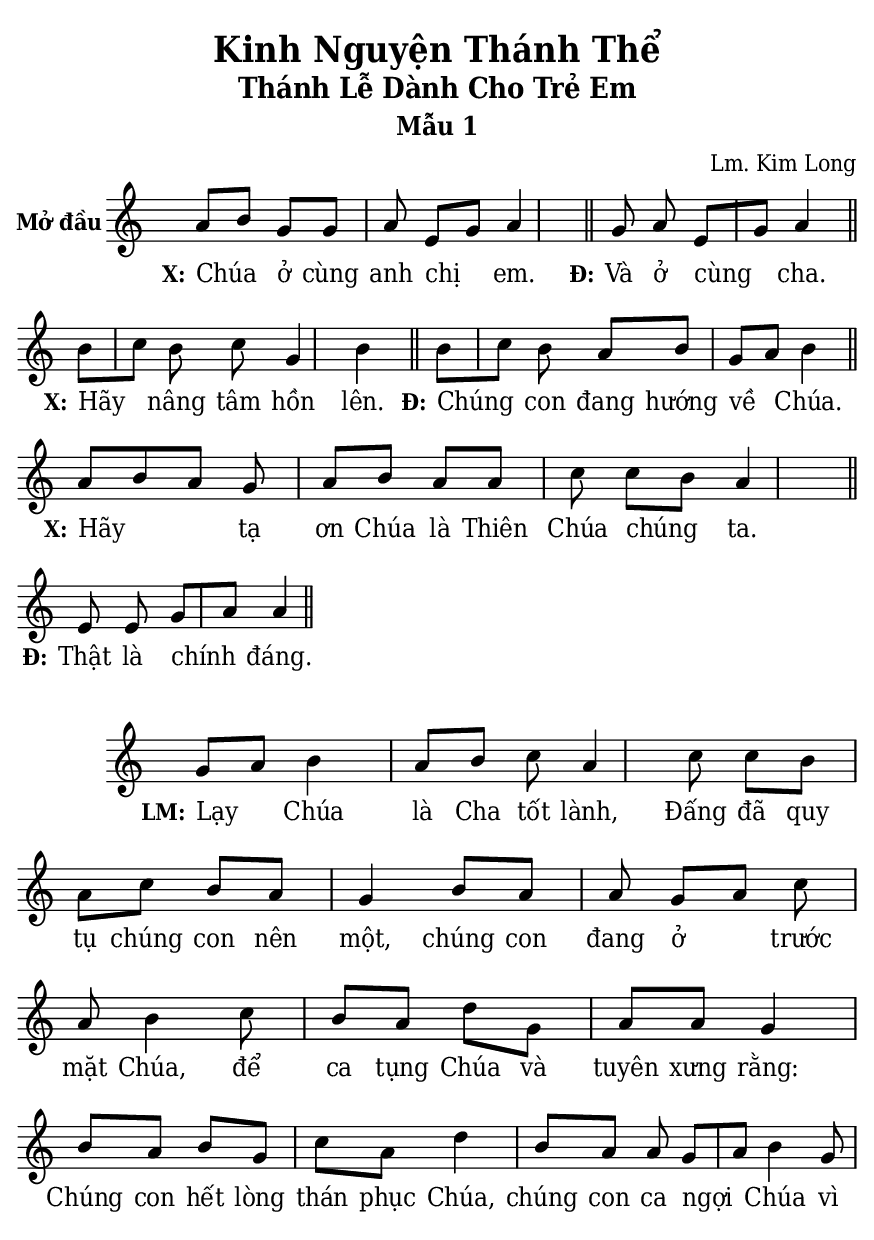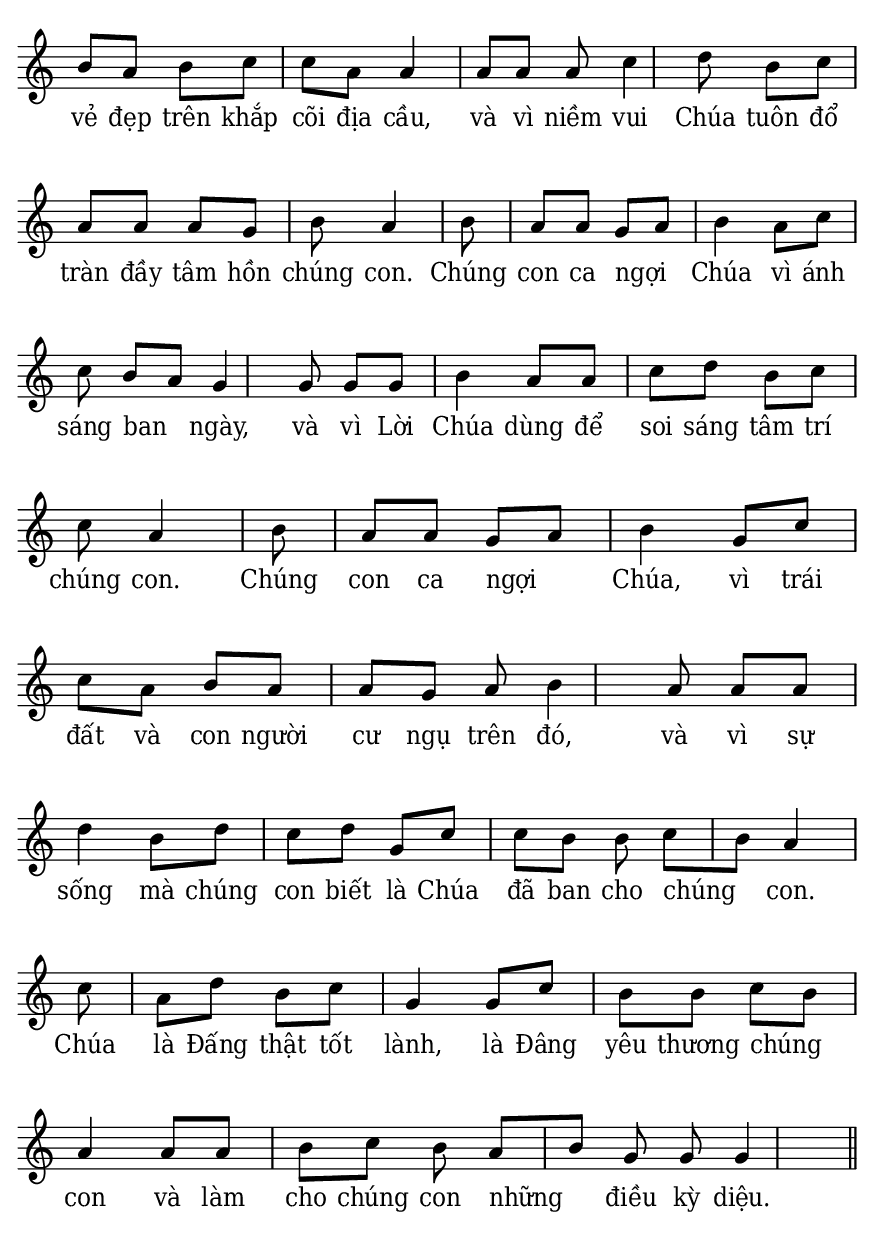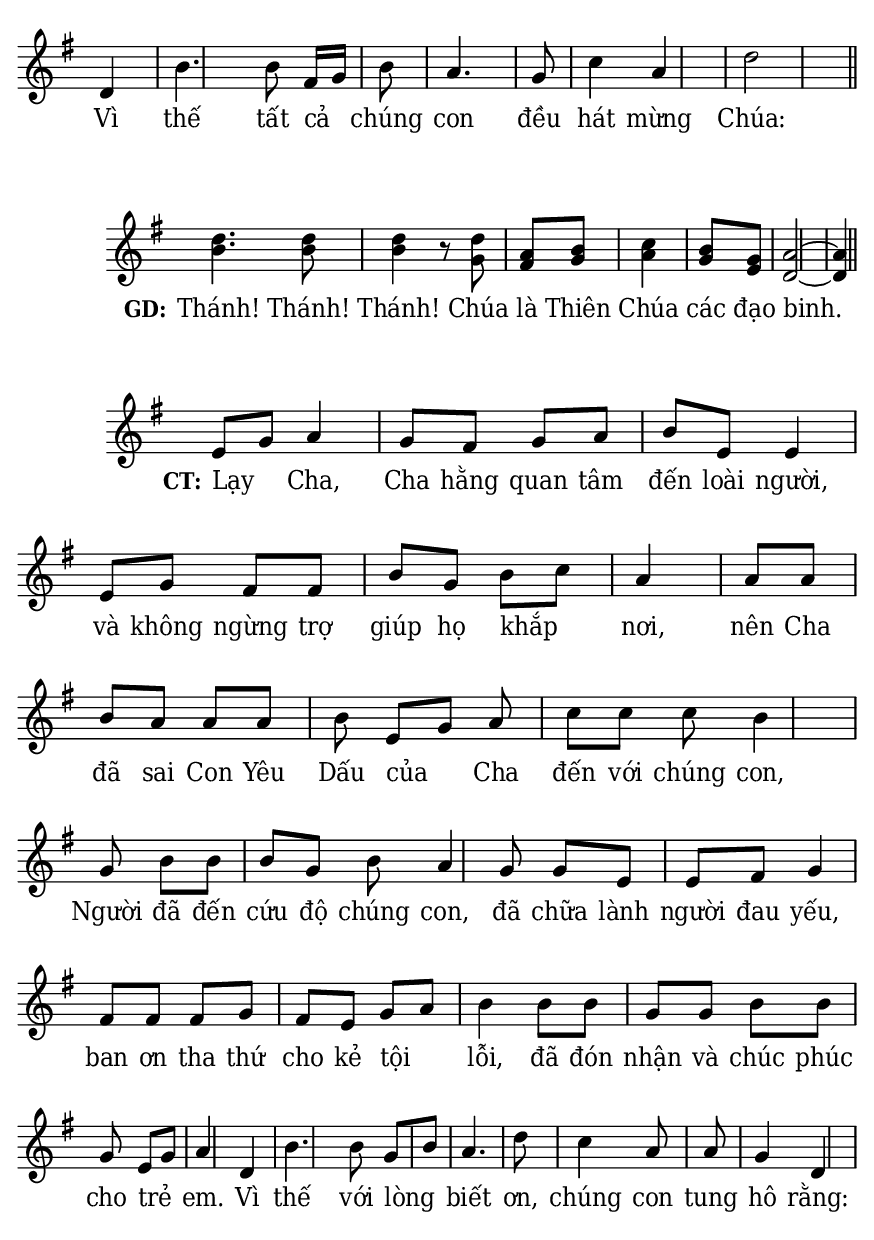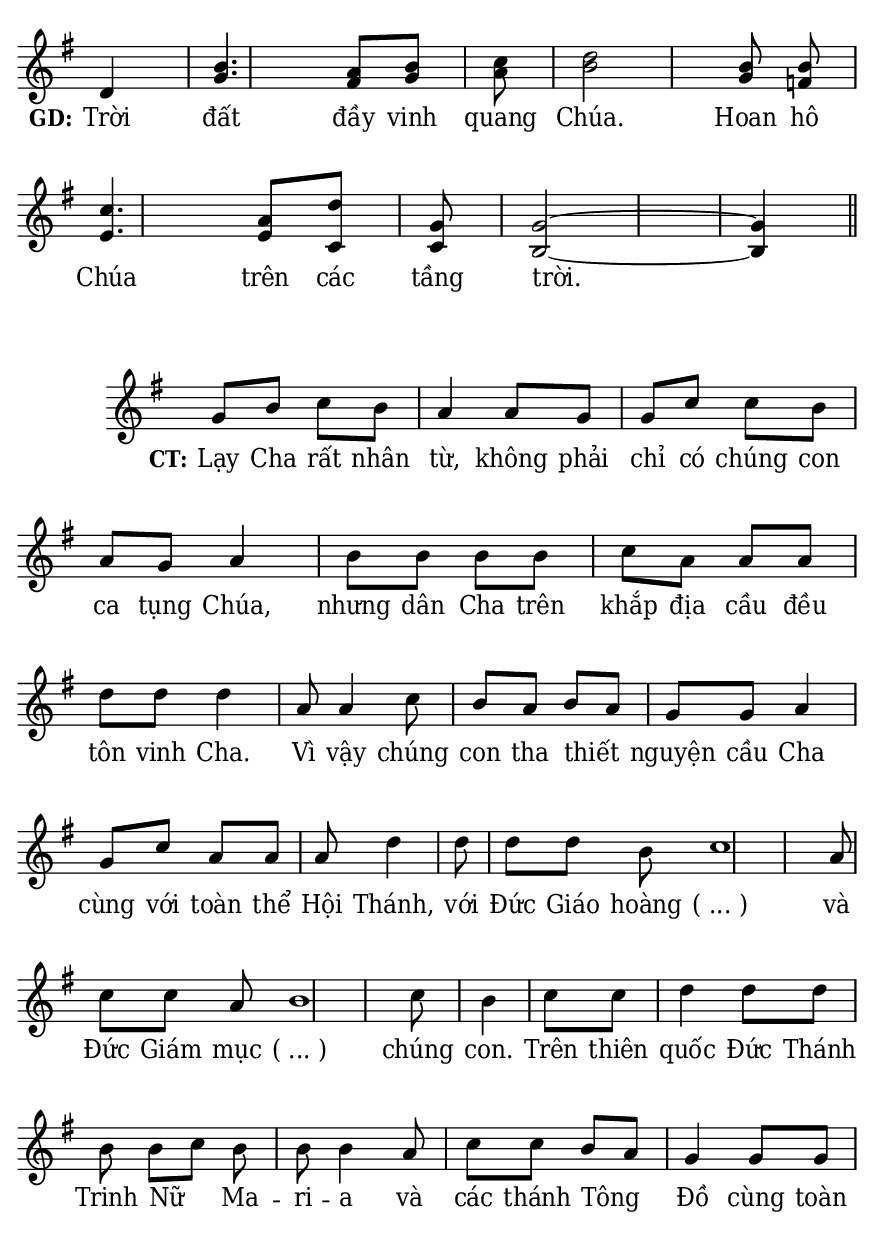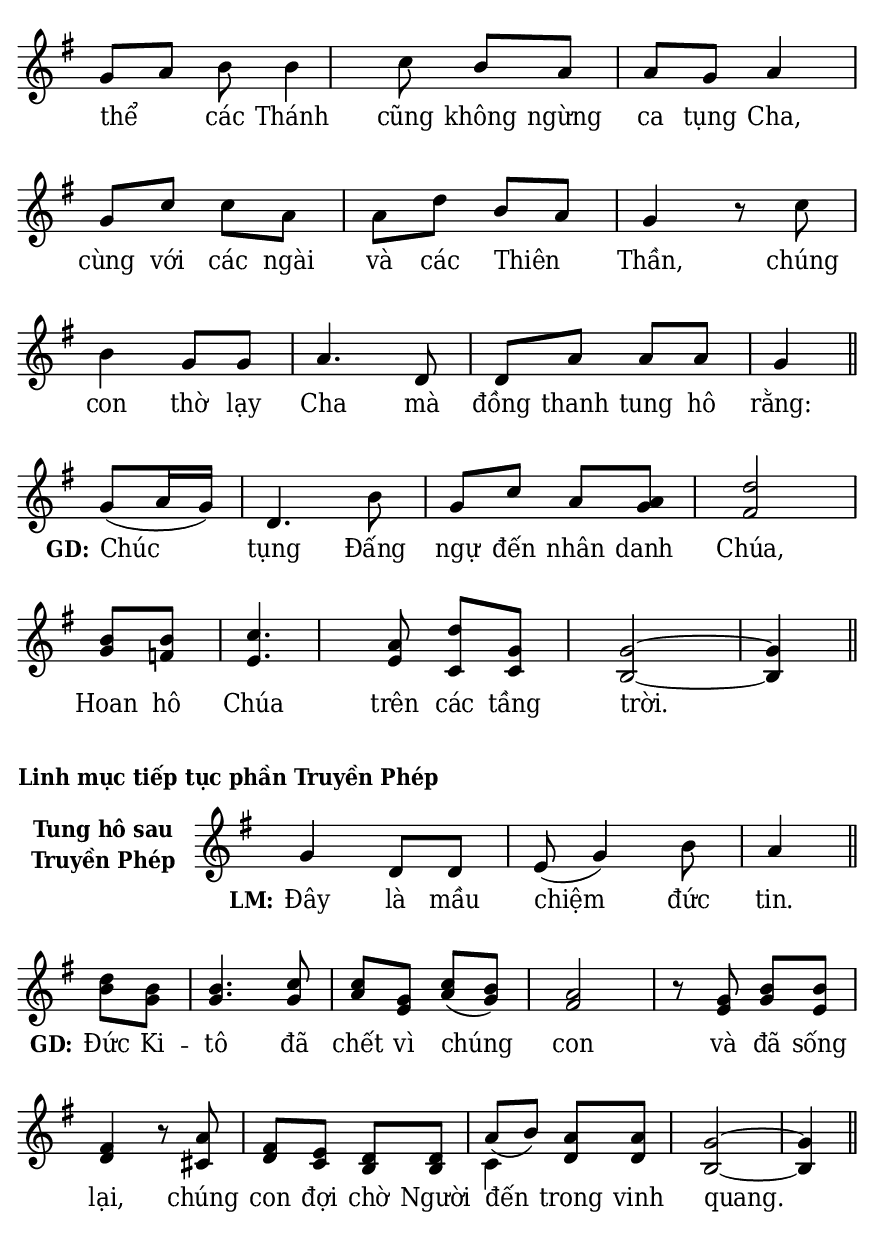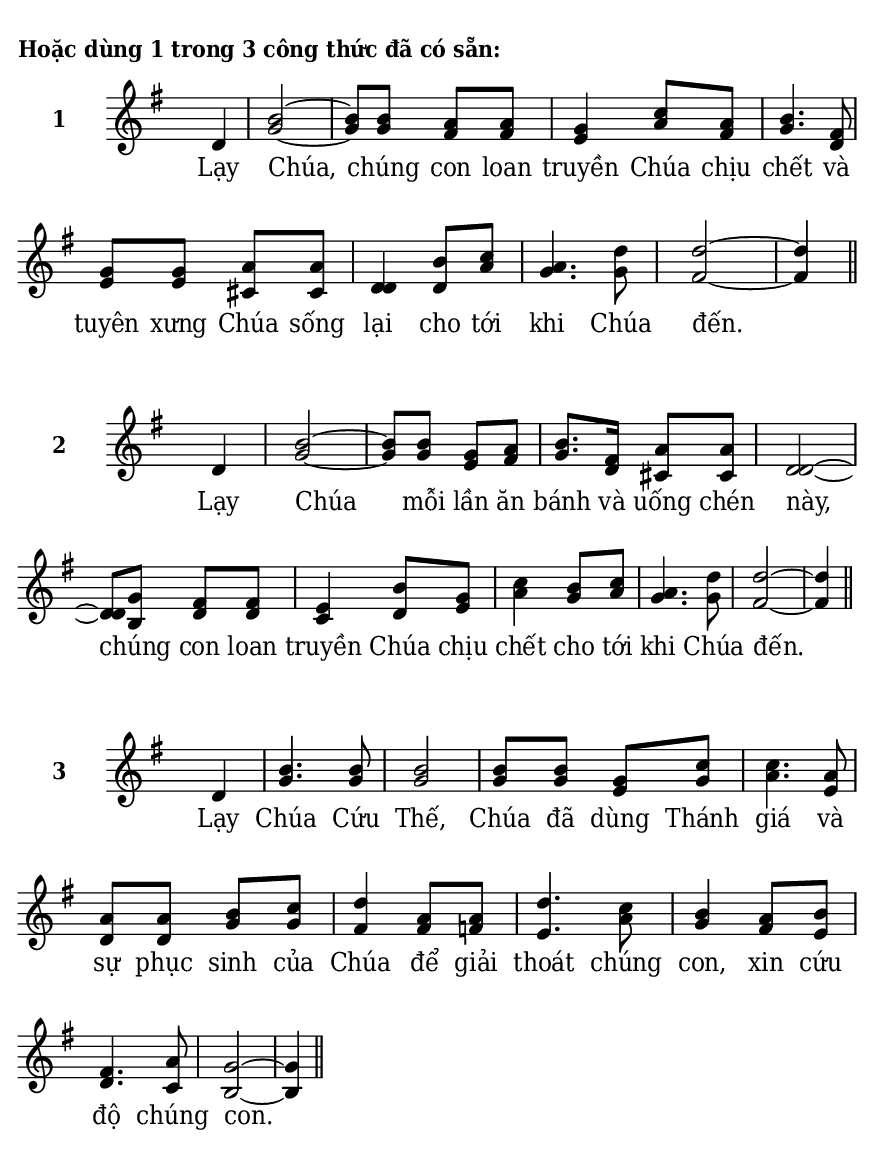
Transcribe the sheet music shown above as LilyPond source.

% Cài đặt chung
\version "2.22.1"
\include "english.ly"

\header {
  title = "Kinh Nguyện Thánh Thể"
  subtitle = \markup { \huge \bold "Thánh Lễ Dành Cho Trẻ Em" }
  subsubtitle = \markup { \large \bold "Mẫu 1" }
  composer = "Lm. Kim Long"
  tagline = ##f
}

% Nhạc
nhacMauMot = \relative c'' {
  \key c \major \time 2/4
  a8 \hide ([b]) g g a e \hide ([g]) a4 \bar "||"
  g8 a e \hide ([g]) a4 \bar "||" \break
  b8 \hide ([c]) b c g4 b \bar "||"
  b8 \hide ([c]) b a b g \hide ([a]) b4 \bar "||" \break
  a8 \hide ([b a]) g a b a a c c \hide ([b]) a4 \bar "||" \break
  e8 e
  \once \override NoteColumn.X-offset = 2 <>
  g \hide ([a]) a4 \bar "||"
}

nhacMauHai = \relative c'' {
  \key c \major \time 2/4
  g8 \hide ([a]) b4 a8 b c a4 c8 c b a c b a g4 b8 a
  a g \hide ([a]) c a b4 c8 b a d g, a a g4 b8 a b
  g c a d4 \bar "|" b8 a a g \hide ([a]) b4 g8 b a b c c a
  a4 a8 a a c4 d8 b c a a a g b a4 \bar "|" b8 a a g \hide ([a])
  b4 a8 c c b \hide ([a]) g4 g8 g g b4 a8 a c d b c c a4 \bar "|"
  b8 a a g \hide ([a]) b4 g8 c c a b a a g a b4 a8 a a
  d4 b8 d c d g, c c b b c \hide ([b]) a4 \bar "|" c8 a d b c g4
  g8 c b b c \hide ([b]) a4 a8 a b c b a \hide ([b]) g g g4 \bar "||" \break
  
  \set Staff.explicitKeySignatureVisibility = #end-of-line-invisible
  \key g \major
  d4 \bar "|" b'4. b8 fs16 \hide ([g]) b8 \bar "|"
  a4. g8 \bar "|"
  c4 a \bar "|"
  d2 \bar "||"
}

nhacMauBa = \relative c'' {
  \key g \major \time 2/4
  <<
    {
      d4. d8 \bar "|"
      d4 r8 d a [b] \bar "|"
      c4 b8 [g] \bar "|"
      a2 ~ \bar "|"
      a4 \bar "||"
    }
    {
      b4. b8
      b4 r8 g fs g
      a4 g8 e
      d2 ~
      d4
    }
  >>
}

nhacMauBon = \relative c' {
  \key g \major \time 2/4
  e8 \hide ([g]) a4 g8 fs g a b e, e4 e8 g fs fs b g b \hide ([c]) a4 \bar "|"
  a8 a b a a a b e, \hide ([g]) a c c c b4 \bar "|" g8 b b b g
  b a4 g8 g e e fs g4 fs8 fs fs g fs e g \hide ([a]) b4 b8 b
  g g b b g e \hide ([g]) \bar "|" a4 d, \bar "|"
  b'4. b8 g \hide ([b]) \bar "|" a4. d8 \bar "|"
  c4 a8 a \bar "|"
  g4 d \bar "|" \break
  
  d4 \bar "|"
  <<
    {
      b'4. a8 b c \bar "|"
      d2 b8 b \bar "|"
      c4. a8 d g, \bar "|"
      g2 ~ \bar "|"
      g4 \bar "||"
    }
    {
      g4. fs8 g a
      b2 g8 f!
      e4. e8 c c
      b2 ~
      b4
    }
  >>
}

nhacMauNam = \relative c'' {
  \key g \major \time 2/4
  g8 b c b a4 a8 g g c c b a g a4 b8 b b
  b c a a a d d d4 \bar "|"
  a8 a4 c8 b a b \hide ([a]) g g a4 g8
  c a a a d4 \bar "|" d8 d d b c1 a8 c c a b1 c8
  b4 \bar "|" c8 c d4 d8 d b b \hide ([c]) b b b4 a8 c c b \hide ([a]) g4
  g8 g g \hide ([a]) b b4 c8 b a a g a4 g8 c c a a
  d b \hide ([a]) \bar "|" g4 r8 c \bar "|" b4 g8 g \bar "|"
  a4. d,8 \bar "|" d8 a' a a \bar "|" g4 \bar "||" \break
  
  g8 ([a16 g]) d4. b'8 \bar "|"
  g [c] a [
  <<
    {
      a] \bar "|"
      d2 b8 [b] \bar "|"
      c4. a8 d [g,] \bar "|"
      g2 ~ \bar "|"
      g4 \bar "||"
    }
    {
      g8
      fs2 g8 f!
      e4. e8 c c
      b2 ~
      b4
    }
  >>
}

nhacMauSau = \relative c'' {
  \key g \major
  \time 2/4
  g4 d8 [d] |
  e (g4) b8 |
  a4 \bar "||" \break
  <<
    {
      d8 b |
      b4. c8 |
      c g c (b) |
      a2 |
      r8 g b b |
      fs4 r8 a |
      fs e d d |
    }
    {
      b'8 g |
      g4. g8 |
      a e a (g) |
      fs2 |
      r8 e g e |
      d4 r8 cs |
      d c b b |
    }
  >>
  \oneVoice
  <<
    {
      \voiceOne
      a' _(b)
    }
    \new Voice = "splitpart" {
      \voiceTwo
      c,4
    }
  >>
  \oneVoice
  <<
    {
      a'8 a |
      g2 ~ |
      g4 \bar "||"
    }
    {
      d8 d |
      b2 ~ |
      b4
    }
  >>
}

nhacMauBay = \relative c' {
  \key g \major
  \time 2/4
  \partial 4 d4 |
  <<
    {
      b'2 ~ |
      b8 b a a |
      g4 c8 a |
      b4. fs8 |
      g g a a |
      d,4 b'8 c |
      a4. d8 |
      d2 ~ |
      d4 \bar "||"
    }
    {
      g,2 ~ |
      g8 g fs fs |
      e4 a8 fs |
      g4. d8 |
      e e cs cs |
      d4 d8 a' |
      g4. g8 |
      fs2 ~ |
      fs4
    }
  >>
}

nhacMauTam = \relative c' {
  \key g \major
  \time 2/4
  \partial 4 d4 |
  <<
    {
      b'2 ~ |
      b8 b g a |
      b8. fs16 a8 a |
      d,2 ~ |
      d8 g fs fs |
      e4 b'8 g |
      c4 b8 c |
      a4. d8 |
      d2 ~ |
      d4 \bar "||"
    }
    {
      g,2 ~ |
      g8 g e fs |
      g8. d16 cs8 cs |
      d2 ~ |
      d8 b d d |
      c4 d8 e |
      a4 g8 a |
      g4. g8 |
      fs2 ~ |
      fs4
    }
  >>
}

nhacMauChin = \relative c' {
  \key g \major
  \time 2/4
  \partial 4 d4 |
  <<
    {
      b'4. b8 |
      b2 |
      b8 b g c |
      c4. a8 |
      a a b c |
      d4 a8 a |
      d4. c8 |
      b4 a8 b |
      fs4. a8 |
      g2 ~ |
      g4 \bar "||"
    }
    {
      g4. g8 |
      g2 |
      g8 g e g |
      a4. e8 |
      d d g g |
      fs4 fs8 f! |
      e4. a8 |
      g4 fs8 e |
      d4. c8 |
      b2 ~ |
      b4
    }
  >>
}

% Lời
loiMauMot = \lyricmode {
  \set stanza = "X:"
  Chúa ở cùng anh chị em.
  \set stanza = "Đ:"
  Và ở cùng cha.
  \set stanza = "X:"
  Hãy nâng tâm hồn lên.
  \set stanza = "Đ:"
  Chúng con đang hướng về Chúa.
  \set stanza = "X:"
  Hãy tạ ơn Chúa là Thiên Chúa chúng ta.
  \set stanza = "Đ:"
  Thật là chính đáng.
}

loiMauHai = \lyricmode {
  \set stanza = "LM:"
  Lạy Chúa là Cha tốt lành, Đấng đã quy tụ chúng con nên một,
  chúng con đang ở trước mặt Chúa, để ca tụng Chúa
  và tuyên xưng rằng: Chúng con hết lòng thán phục Chúa,
  chúng con ca ngợi Chúa vì vẻ đẹp trên khắp cõi địa cầu,
  và vì niềm vui Chúa tuôn đổ tràn đầy tâm hồn chúng con.
  Chúng con ca ngợi Chúa vì ánh sáng ban ngày,
  và vì Lời Chúa dùng để soi sáng tâm trí chúng con.
  Chúng con ca ngợi Chúa, vì trái đất và con người cư ngụ trên đó,
  và vì sự sống mà chúng con biết là Chúa đã ban cho chúng con.
  Chúa là Đấng thật tốt lành, là Đâng yêu thương chúng con
  và làm cho chúng con những điều kỳ diệu.
  Vì thế tất cả chúng con đều hát mừng Chúa:
}

loiMauBa = \lyricmode {
  \set stanza = "GD:"
  Thánh! Thánh! Thánh!
  Chúa là Thiên Chúa các đạo binh.
}

loiMauBon = \lyricmode {
  \set stanza = "CT:"
  Lạy Cha, Cha hằng quan tâm đến loài người,
  và không ngừng trợ giúp họ khắp nơi,
  nên Cha đã sai Con Yêu Dấu của Cha đến với chúng con,
  Người đã đến cứu độ chúng con, đã chữa lành người đau yếu,
  ban ơn tha thứ cho kẻ tội lỗi,
  đã đón nhận và chúc phúc cho trẻ em.
  Vì thế với lòng biết ơn, chúng con tung hô rằng:
  \set stanza = "GD:"
  Trời đất đầy vinh quang Chúa. Hoan hô Chúa trên các tầng trời.
}

loiMauNam = \lyricmode {
  \set stanza = "CT:"
  Lạy Cha rất nhân từ, không phải chỉ có chúng con ca tụng Chúa,
  nhưng dân Cha trên khắp địa cầu đều tôn vinh Cha.
  Vì vậy chúng con tha thiết nguyện cầu Cha cùng với toàn thể Hội Thánh,
  với Đức Giáo hoàng "( ... )" và Đức Giám mục "( ... )" chúng con.
  Trên thiên quốc Đức Thánh Trinh Nữ Ma -- ri -- a và các thánh Tông Đồ
  cùng toàn thể các Thánh cũng không ngừng ca tụng Cha,
  cùng với các ngài và các Thiên Thần, chúng con thờ lạy Cha
  mà đồng thanh tung hô rằng:
  \set stanza = "GD:"
  Chúc tụng Đấng ngự đến nhân danh Chúa,
  Hoan hô Chúa trên các tầng trời.
}

loiMauSau = \lyricmode {
  \set stanza = "LM:"
  Đây là mầu chiệm đức tin.
  \set stanza = "GD:"
  Đức Ki -- tô đã chết vì chúng con và đã sống lại,
  chúng con đợi chờ Người đến trong vinh quang.
}

loiMauBay = \lyricmode {
  Lạy Chúa, chúng con loan truyền Chúa chịu chết
  và tuyên xưng Chúa sống lại cho tới khi Chúa đến.
}

loiMauTam = \lyricmode {
  Lạy Chúa mỗi lần ăn bánh và uống chén này,
  chúng con loan truyền Chúa chịu chết cho tới khi Chúa đến.
}

loiMauChin = \lyricmode {
  Lạy Chúa Cứu Thế, Chúa đã dùng Thánh giá và sự phục sinh của Chúa
  để giải thoát chúng con, xin cứu độ chúng con.
}

% Dàn trang
\paper {
  #(set-paper-size "a5")
  top-margin = 3\mm
  bottom-margin = 3\mm
  left-margin = 3\mm
  right-margin = 3\mm
  indent = #0
  #(define fonts
	 (make-pango-font-tree "Deja Vu Serif Condensed"
	 		       "Deja Vu Serif Condensed"
			       "Deja Vu Serif Condensed"
			       (/ 20 20)))
  print-page-number = ##f
}

TongNhip = {
}

% Đổi kích thước nốt cho bè phụ
notBePhu =
#(define-music-function (font-size music) (number? ly:music?)
   (for-some-music
     (lambda (m)
       (if (music-is-of-type? m 'rhythmic-event)
           (begin
             (set! (ly:music-property m 'tweaks)
                   (cons `(font-size . ,font-size)
                         (ly:music-property m 'tweaks)))
             #t)
           #f))
     music)
   music)

\score {
  <<
    \new Staff \with {
      instrumentName = \markup { \bold "Mở đầu" }} <<
        \clef treble
        \new Voice = beSop {
          \nhacMauMot
        }
      \new Lyrics \lyricsto beSop \loiMauMot
    >>
  >>
  \layout {
    indent = 15
    \override Staff.TimeSignature.transparent = ##t
    \override Lyrics.LyricSpace.minimum-distance = #1
    \override Score.BarNumber.break-visibility = ##(#f #f #f)
    \override Score.SpacingSpanner.uniform-stretching = ##t
    \set Score.defaultBarType = ""
    \set Score.barAlways = ##t
    ragged-last = ##t
  }
}

\score {
  <<
    \new Staff <<
        \clef treble
        \new Voice = beSop {
          \nhacMauHai
        }
      \new Lyrics \lyricsto beSop \loiMauHai
    >>
  >>
  \layout {
    indent = 15
    \override Staff.TimeSignature.transparent = ##t
    \override Lyrics.LyricSpace.minimum-distance = #1
    \override Score.BarNumber.break-visibility = ##(#f #f #f)
    \override Score.SpacingSpanner.uniform-stretching = ##t
    \set Score.defaultBarType = ""
    \set Score.barAlways = ##t
    ragged-last = ##f
  }
}

\score {
  <<
    \new Staff <<
        \clef treble
        \new Voice = beSop {
          \nhacMauBa
        }
      \new Lyrics \lyricsto beSop \loiMauBa
    >>
  >>
  \layout {
    indent = 15
    \override Staff.TimeSignature.transparent = ##t
    \override Lyrics.LyricSpace.minimum-distance = #0.7
    \override Score.BarNumber.break-visibility = ##(#f #f #f)
    \override Score.SpacingSpanner.uniform-stretching = ##t
    \set Score.defaultBarType = ""
    \set Score.barAlways = ##t
    ragged-last = ##f
  }
}

\score {
  <<
    \new Staff <<
        \clef treble
        \new Voice = beSop {
          \nhacMauBon
        }
      \new Lyrics \lyricsto beSop \loiMauBon
    >>
  >>
  \layout {
    indent = 15
    \override Staff.TimeSignature.transparent = ##t
    \override Lyrics.LyricSpace.minimum-distance = #1
    \override Score.BarNumber.break-visibility = ##(#f #f #f)
    \override Score.SpacingSpanner.uniform-stretching = ##t
    \set Score.defaultBarType = ""
    \set Score.barAlways = ##t
    ragged-last = ##f
  }
}

\score {
  <<
    \new Staff <<
        \clef treble
        \new Voice = beSop {
          \nhacMauNam
        }
      \new Lyrics \lyricsto beSop \loiMauNam
    >>
  >>
  \layout {
    indent = 15
    \override Staff.TimeSignature.transparent = ##t
    \override Lyrics.LyricSpace.minimum-distance = #1
    \override LyricHyphen.minimum-distance = #2
    \override Score.BarNumber.break-visibility = ##(#f #f #f)
    \override Score.SpacingSpanner.uniform-stretching = ##t
    \set Score.defaultBarType = ""
    \set Score.barAlways = ##t
    ragged-last = ##f
  }
}

\markup {
  \vspace #2
  \bold "Linh mục tiếp tục phần Truyền Phép"
}

\score {
  <<
    \new Staff \with {
      \consists "Merge_rests_engraver"
      printPartCombineTexts = ##f
      instrumentName = \markup {
        \column {
          \center-align {
            \line { \bold "Tung hô sau" }
            \line { \bold "Truyền Phép" }
          }
        }
      }
    } <<
        \clef treble
        \new Voice = beSop {
          \nhacMauSau
        }
      \new Lyrics \lyricsto beSop \loiMauSau
    >>
  >>
  \layout {
    indent = 30
    \override Staff.TimeSignature.transparent = ##t
    \override Lyrics.LyricSpace.minimum-distance = #1
    \override Score.BarNumber.break-visibility = ##(#f #f #f)
    \override Score.SpacingSpanner.uniform-stretching = ##t
    ragged-last = ##f
  }
}

\pageBreak

\markup {
  \vspace #2
  \bold "Hoặc dùng 1 trong 3 công thức đã có sẵn:"
}

\score {
  <<
    \new Staff \with {
      instrumentName = \markup { \bold "1" }} <<
        \clef treble
        \new Voice = beSop {
          \nhacMauBay
        }
      \new Lyrics \lyricsto beSop \loiMauBay
    >>
  >>
  \layout {
    indent = 15
    \override Staff.TimeSignature.transparent = ##t
    \override Lyrics.LyricSpace.minimum-distance = #1
    \override Score.BarNumber.break-visibility = ##(#f #f #f)
    \override Score.SpacingSpanner.uniform-stretching = ##t
    ragged-last = ##f
  }
}

\score {
  <<
    \new Staff \with {
      instrumentName = \markup { \bold "2" }} <<
        \clef treble
        \new Voice = beSop {
          \nhacMauTam
        }
      \new Lyrics \lyricsto beSop \loiMauTam
    >>
  >>
  \layout {
    indent = 15
    \override Staff.TimeSignature.transparent = ##t
    \override Lyrics.LyricSpace.minimum-distance = #0.7
    \override Score.BarNumber.break-visibility = ##(#f #f #f)
    \override Score.SpacingSpanner.uniform-stretching = ##t
    ragged-last = ##t
  }
}

\score {
  <<
    \new Staff \with {
      instrumentName = \markup { \bold "3" }} <<
        \clef treble
        \new Voice = beSop {
          \nhacMauChin
        }
      \new Lyrics \lyricsto beSop \loiMauChin
    >>
  >>
  \layout {
    indent = 15
    \override Staff.TimeSignature.transparent = ##t
    \override Lyrics.LyricSpace.minimum-distance = #1.5
    \override Score.BarNumber.break-visibility = ##(#f #f #f)
    \override Score.SpacingSpanner.uniform-stretching = ##t
    ragged-last = ##t
  }
}
